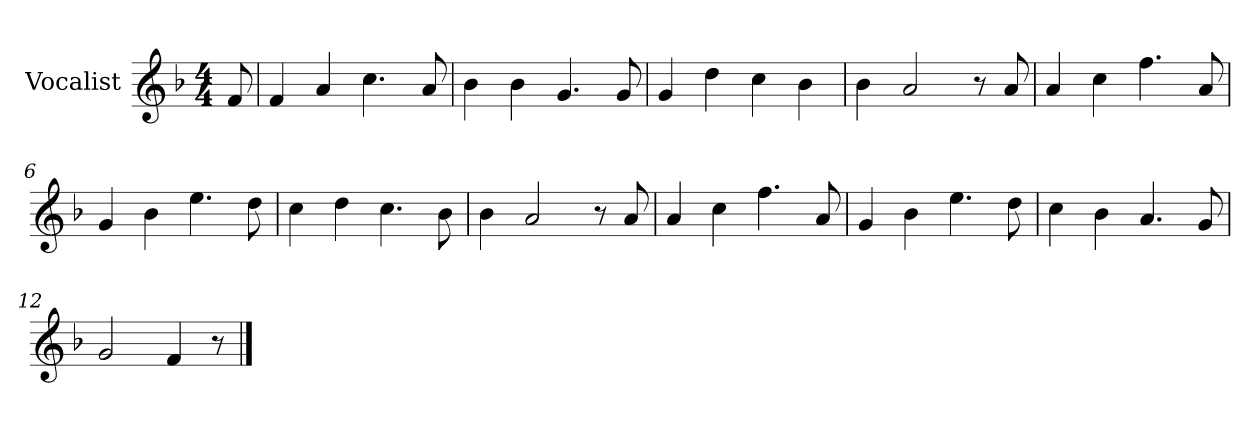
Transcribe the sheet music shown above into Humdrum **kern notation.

**kern
*part1
*staff1
*I"Vocalist
*k[b-]
*F:
*M4/4
=
8f
=1
4f
4a
4.cc
8a
=2
4b-
4b-
4.g
8g
=3
4g
4dd
4cc
4b-
=4
4b-
2a
8r
8a
=5
4a
4cc
4.ff
8a
=6
4g
4b-
4.ee
8dd
=7
4cc
4dd
4.cc
8b-
=8
4b-
2a
8r
8a
=9
4a
4cc
4.ff
8a
=10
4g
4b-
4.ee
8dd
=11
4cc
4b-
4.a
8g
=12
2g
4f
8r
==
*-
